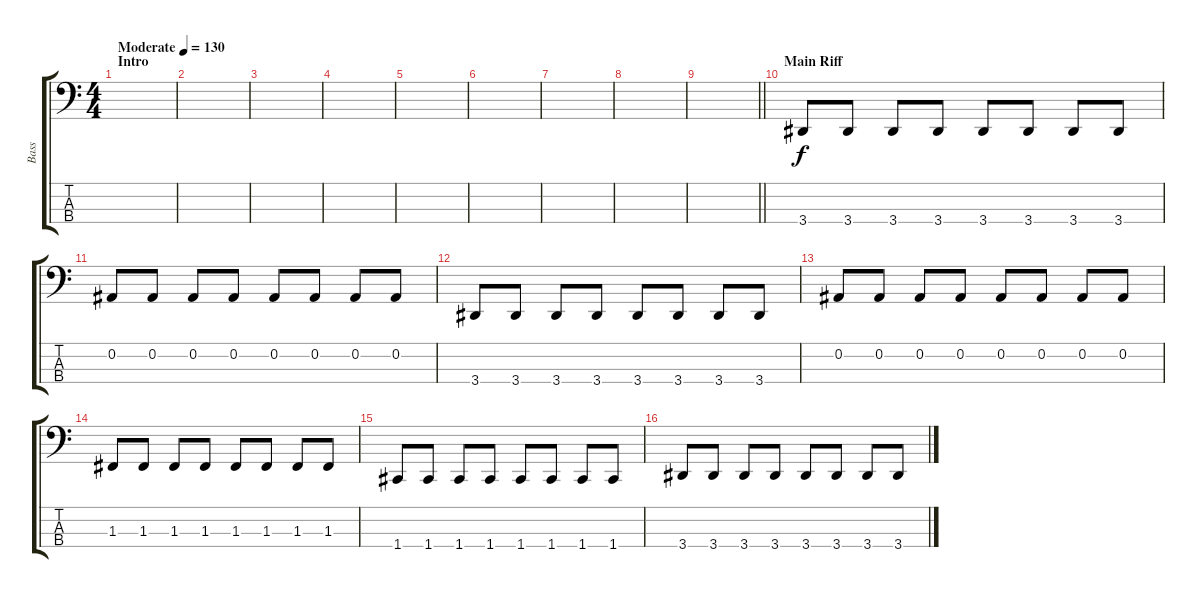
\track ("Bass" "Bass") {instrument electricbasspick}
\staff {score tabs}
\tuning (Eb2 Bb1 F1 C1) {hide}
\ts (4 4)
\section ("" "Intro")
\tempo (130 "Moderate")
\clef f4
\ks c
|
|
|
|
|
|
|
|
\barLineRight lightlight
|
\section ("" "Main Riff")
3.4.8 3.4.8 3.4.8 3.4.8 3.4.8 3.4.8 3.4.8 3.4.8 |
0.2.8 0.2.8 0.2.8 0.2.8 0.2.8 0.2.8 0.2.8 0.2.8 |
3.4.8 3.4.8 3.4.8 3.4.8 3.4.8 3.4.8 3.4.8 3.4.8 |
0.2.8 0.2.8 0.2.8 0.2.8 0.2.8 0.2.8 0.2.8 0.2.8 |
1.3.8 1.3.8 1.3.8 1.3.8 1.3.8 1.3.8 1.3.8 1.3.8 |
1.4.8 1.4.8 1.4.8 1.4.8 1.4.8 1.4.8 1.4.8 1.4.8 |
3.4.8 3.4.8 3.4.8 3.4.8 3.4.8 3.4.8 3.4.8 3.4.8
